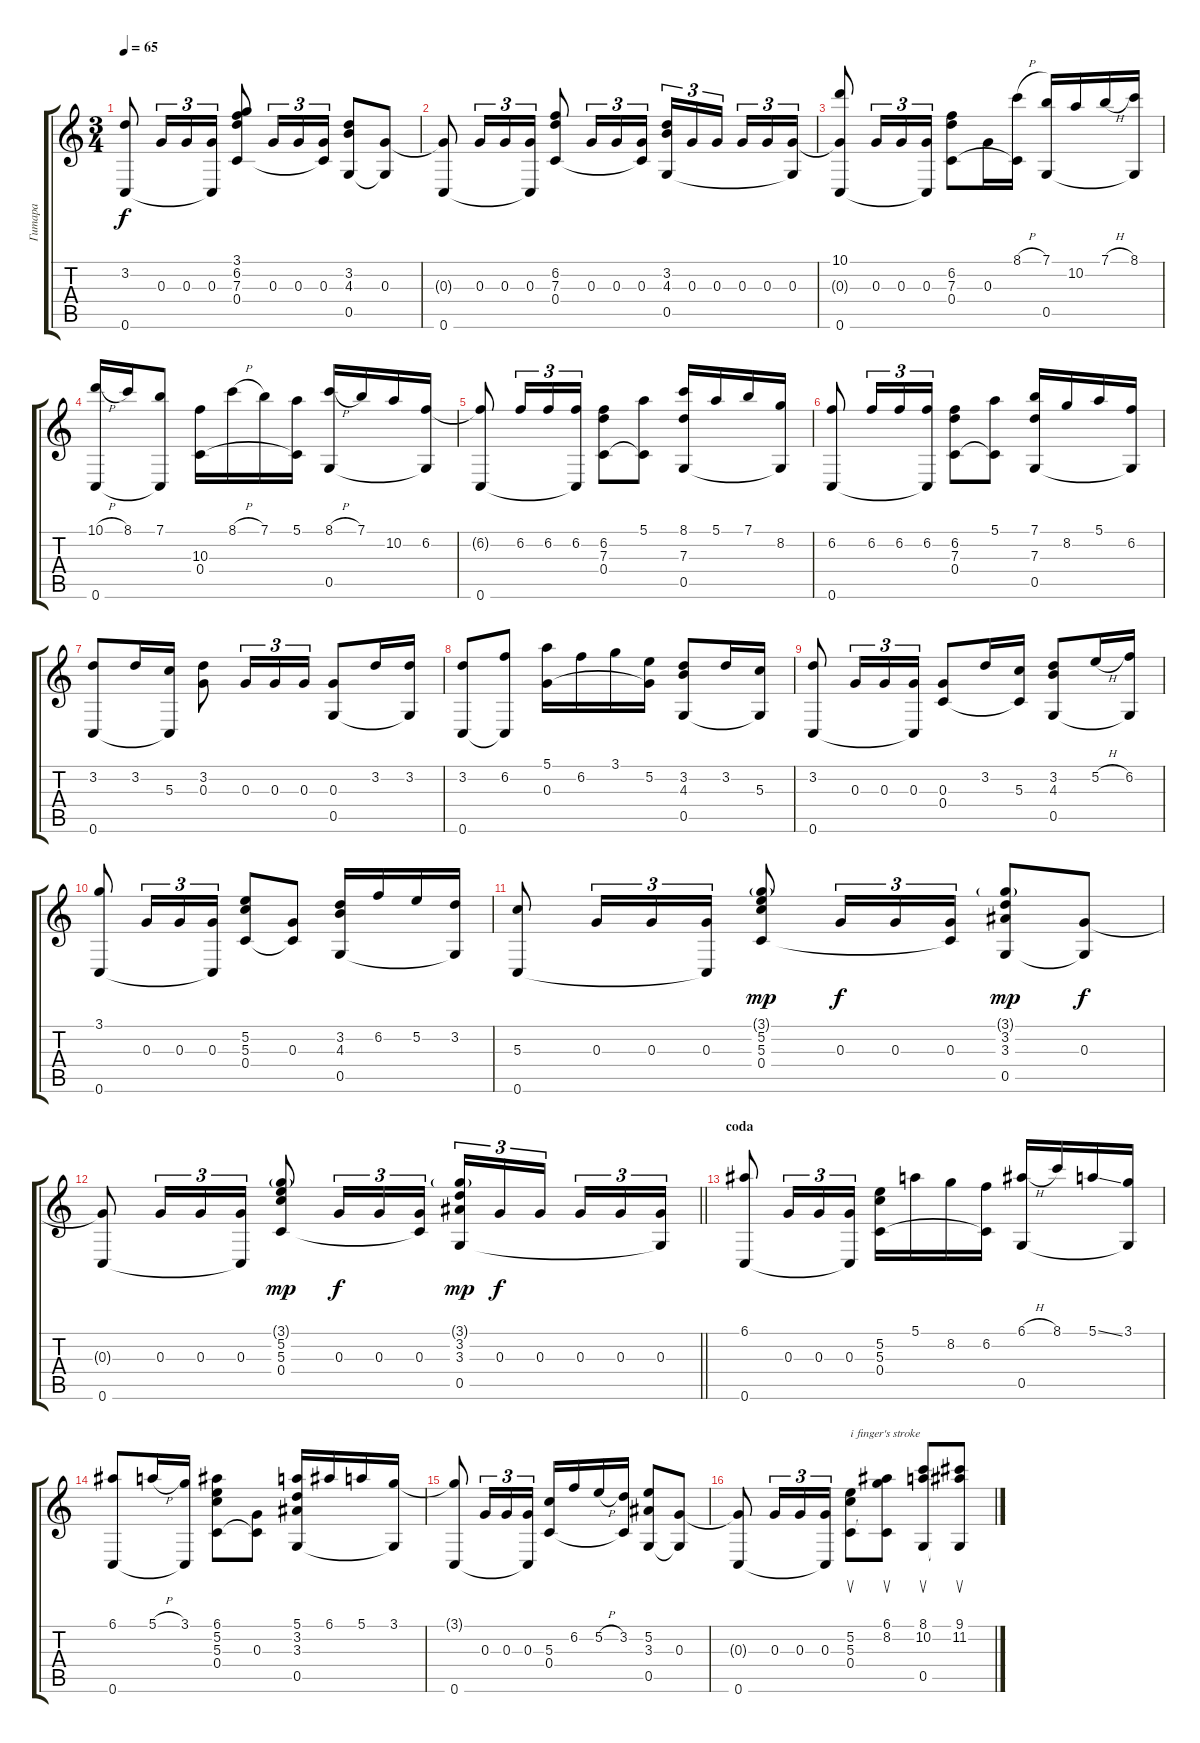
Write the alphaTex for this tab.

\track ("Гитара" "Гитара") {instrument acousticguitarsteel}
\staff {score tabs}
\tuning (E4 B3 G3 C3 G2 C2) {hide}
\ts (3 4)
\tempo 65
\clef g2
\ks c
(3.2 0.6).8{dy f} 0.3.16{tu (3 2)} 0.3.16{tu (3 2)} (0.3 0.6{t}).16{tu (3 2)} (3.1 6.2 7.3 0.4).8 0.3.16{tu (3 2)} 0.3.16{tu (3 2)} (0.3 0.4{t}).16{tu (3 2)} (3.2 4.3 0.5).8 (0.3 0.5{t}).8 |
(0.3{t} 0.6).8 0.3.16{tu (3 2)} 0.3.16{tu (3 2)} (0.3 0.6{t}).16{tu (3 2)} (6.2 7.3 0.4).8 0.3.16{tu (3 2)} 0.3.16{tu (3 2)} (0.3 0.4{t}).16{tu (3 2)} (3.2 4.3 0.5).16{tu (3 2)} 0.3.16{tu (3 2)} 0.3.16{tu (3 2) beam splitsecondary} 0.3.16{tu (3 2)} 0.3.16{tu (3 2)} (0.3 0.5{t}).16{tu (3 2)} |
(10.1 0.3{t} 0.6).8 0.3.16{tu (3 2)} 0.3.16{tu (3 2)} (0.3 0.6{t}).16{tu (3 2)} (6.2 7.3 0.4).8 0.3.16 (8.1{h} 0.4{t}).16 (7.1 0.5).16 10.2.16 7.1{h}.16 (8.1 0.5{t}).16 |
(10.1{h} 0.6).16 8.1.16 (7.1 0.6{t}).8 (10.3 0.4).16 8.1{h}.16 7.1.16 (5.1 0.4{t}).16 (8.1{h} 0.5).16 7.1.16 10.2.16 (6.2 0.5{t}).16 |
(6.2{t} 0.6).8 6.2.16{tu (3 2)} 6.2.16{tu (3 2)} (6.2 0.6{t}).16{tu (3 2)} (6.2 7.3 0.4).8 (5.1 0.4{t}).8 (8.1 7.3 0.5).16 5.1.16 7.1.16 (8.2 0.5{t}).16 |
(6.2 0.6).8 6.2.16{tu (3 2)} 6.2.16{tu (3 2)} (6.2 0.6{t}).16{tu (3 2)} (6.2 7.3 0.4).8 (5.1 0.4{t}).8 (7.1 7.3 0.5).16 8.2.16 5.1.16 (6.2 0.5{t}).16 |
(3.2 0.6).8 3.2.16 (5.3 0.6{t}).16 (3.2 0.3).8 0.3.16{tu (3 2)} 0.3.16{tu (3 2)} 0.3.16{tu (3 2)} (0.3 0.5).8 3.2.16 (3.2 0.5{t}).16 |
(3.2 0.6).8 (6.2 0.6{t}).8 (5.1 0.3).16 6.2.16 3.1.16 (5.2 0.3{t}).16 (3.2 4.3 0.5).8 3.2.16 (5.3 0.5{t}).16 |
(3.2 0.6).8 0.3.16{tu (3 2)} 0.3.16{tu (3 2)} (0.3 0.6{t}).16{tu (3 2)} (0.3 0.4).8 3.2.16 (5.3 0.4{t}).16 (3.2 4.3 0.5).8 5.2{h}.16 (6.2 0.5{t}).16 |
(3.1 0.6).8 0.3.16{tu (3 2)} 0.3.16{tu (3 2)} (0.3 0.6{t}).16{tu (3 2)} (5.2 5.3 0.4).8 (0.3 0.4{t}).8 (3.2 4.3 0.5).16 6.2.16 5.2.16 (3.2 0.5{t}).16 |
(5.3 0.6).8 0.3.16{tu (3 2)} 0.3.16{tu (3 2)} (0.3 0.6{t}).16{tu (3 2)} (3.1{g} 5.2 5.3 0.4).8{dy mp} 0.3.16{tu (3 2) dy f} 0.3.16{tu (3 2)} (0.3 0.4{t}).16{tu (3 2)} (3.1{g} 3.2 3.3 0.5).8{dy mp} (0.3 0.5{t}).8{dy f} |
\barLineRight lightlight
(0.3{t} 0.6).8 0.3.16{tu (3 2)} 0.3.16{tu (3 2)} (0.3 0.6{t}).16{tu (3 2)} (3.1{g} 5.2 5.3 0.4).8{dy mp} 0.3.16{tu (3 2) dy f} 0.3.16{tu (3 2)} (0.3 0.4{t}).16{tu (3 2)} (3.1{g} 3.2 3.3 0.5).16{tu (3 2) dy mp} 0.3.16{tu (3 2) dy f} 0.3.16{tu (3 2) beam splitsecondary} 0.3.16{tu (3 2)} 0.3.16{tu (3 2)} (0.3 0.5{t}).16{tu (3 2)} |
\section ("" "coda")
(6.1 0.6).8 0.3.16{tu (3 2)} 0.3.16{tu (3 2)} (0.3 0.6{t}).16{tu (3 2)} (5.2 5.3 0.4).16 5.1.16 8.2.16 (6.2 0.4{t}).16 (6.1{h} 0.5).16 8.1.16 5.1{ss}.16 (3.1 0.5{t}).16 |
(6.1 0.6).8 5.1{h}.16 (3.1 0.6{t}).16 (6.1 5.2 5.3 0.4).8 (0.3 0.4{t}).8 (5.1 3.2 3.3 0.5).16 6.1.16 5.1.16 (3.1 0.5{t}).16 |
(3.1{t} 0.6).8 0.3.16{tu (3 2)} 0.3.16{tu (3 2)} (0.3 0.6{t}).16{tu (3 2)} (5.3 0.4).16 6.2.16 5.2{h}.16 (3.2 0.4{t}).16 (5.2 3.3 0.5).8 (0.3 0.5{t}).8 |
(0.3{t} 0.6).8 0.3.16{tu (3 2)} 0.3.16{tu (3 2)} (0.3 0.6{t}).16{tu (3 2)} (5.2 5.3 0.4).8{su txt "i finger's stroke"} (6.1 8.2 0.4{t}).8{su} (8.1 10.2 0.5).8{su} (9.1 11.2 0.5{t}).8{su}
